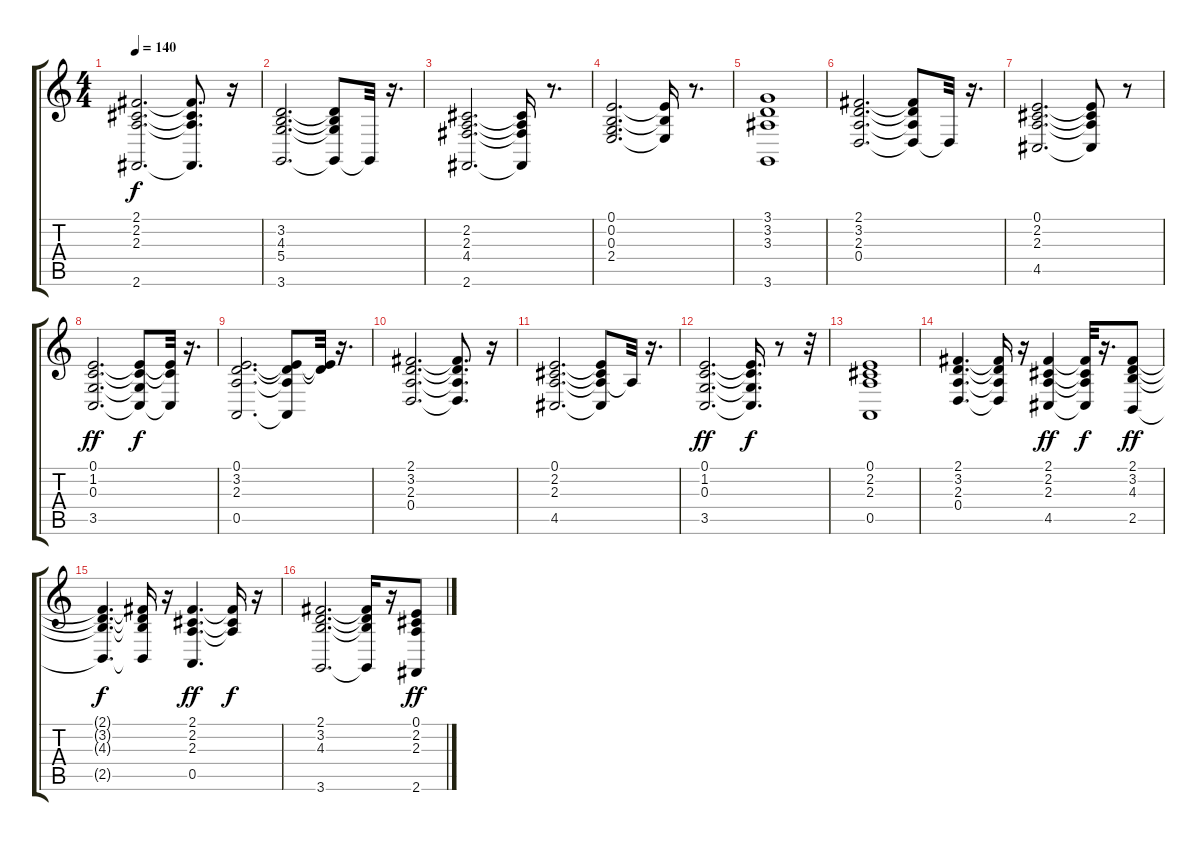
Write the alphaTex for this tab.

\track "" {instrument electricpiano2}
\staff {score tabs}
\tuning (E4 B3 G3 D3 A2 E2) {hide}
\ts (4 4)
\tempo 140
\clef g2
\ks c
(2.1 2.2 2.3 2.6).2{d dy f} (2.1{t} 2.2{t} 2.3{t} 2.6{t}).8{d} r.16 |
(3.2 4.3 5.4 3.6).2{d} (3.2{t} 4.3{t} 5.4{t} 3.6{t}).8 3.6{t}.32 r.16{d} |
(2.2 2.3 4.4 2.6).2{d} (2.2{t} 2.3{t} 4.4{t} 2.6{t}).16 r.8{d} |
(0.1 0.2 0.3 2.4).2{d} (0.1{t} 0.2{t} 2.4{t}).16 r.8{d} |
(3.1 3.2 3.3 3.6).1 |
(2.1 3.2 2.3 0.4).2{d} (2.1{t} 3.2{t} 2.3{t} 0.4{t}).8 0.4{t}.32 r.16{d} |
(0.1 2.2 2.3 4.5).2{d} (0.1{t} 2.2{t} 2.3{t} 4.5{t}).8 r.8 |
(0.1 1.2 0.3 3.5).2{d dy ff} (0.1{t} 1.2{t} 0.3{t} 3.5{t}).8{dy f} (0.1{t} 1.2{t} 3.5{t}).32 r.16{d} |
(0.1 3.2 2.3 0.5).2{d} (0.1{t} 3.2{t} 2.3{t} 0.5{t}).8 (0.1{t} 3.2{t}).32 r.16{d} |
(2.1 3.2 2.3 0.4).2{d} (2.1{t} 3.2{t} 2.3{t} 0.4{t}).8{d} r.16 |
(0.1 2.2 2.3 4.5).2{d} (0.1{t} 2.2{t} 2.3{t} 4.5{t}).8 2.3{t}.32 r.16{d} |
(0.1 1.2 0.3 3.5).2{d dy ff} (0.1{t} 1.2{t} 0.3{t} 3.5{t}).16{d dy f} r.8 r.32 |
(0.1 2.2 2.3 0.5).1 |
(2.1 3.2 2.3 0.4).4{d} (2.1{t} 3.2{t} 2.3{t} 0.4{t}).16 r.16 (2.1 2.2 2.3 4.5).4{dy ff} (2.1{t} 2.2{t} 2.3{t} 4.5{t}).32{dy f} r.16{d} (2.1 3.2 4.3 2.5).8{dy ff} |
(2.1{t} 3.2{t} 4.3{t} 2.5{t}).4{d dy f} (2.1{t} 3.2{t} 4.3{t} 2.5{t}).16 r.16 (2.1 2.2 2.3 0.5).4{d dy ff} (2.1{t} 2.2{t} 2.3{t}).16{dy f} r.16 |
(2.1 3.2 4.3 3.6).2{d} (2.1{t} 3.2{t} 4.3{t} 3.6{t}).16 r.16 (0.1 2.2 2.3 2.6).8{dy ff}
